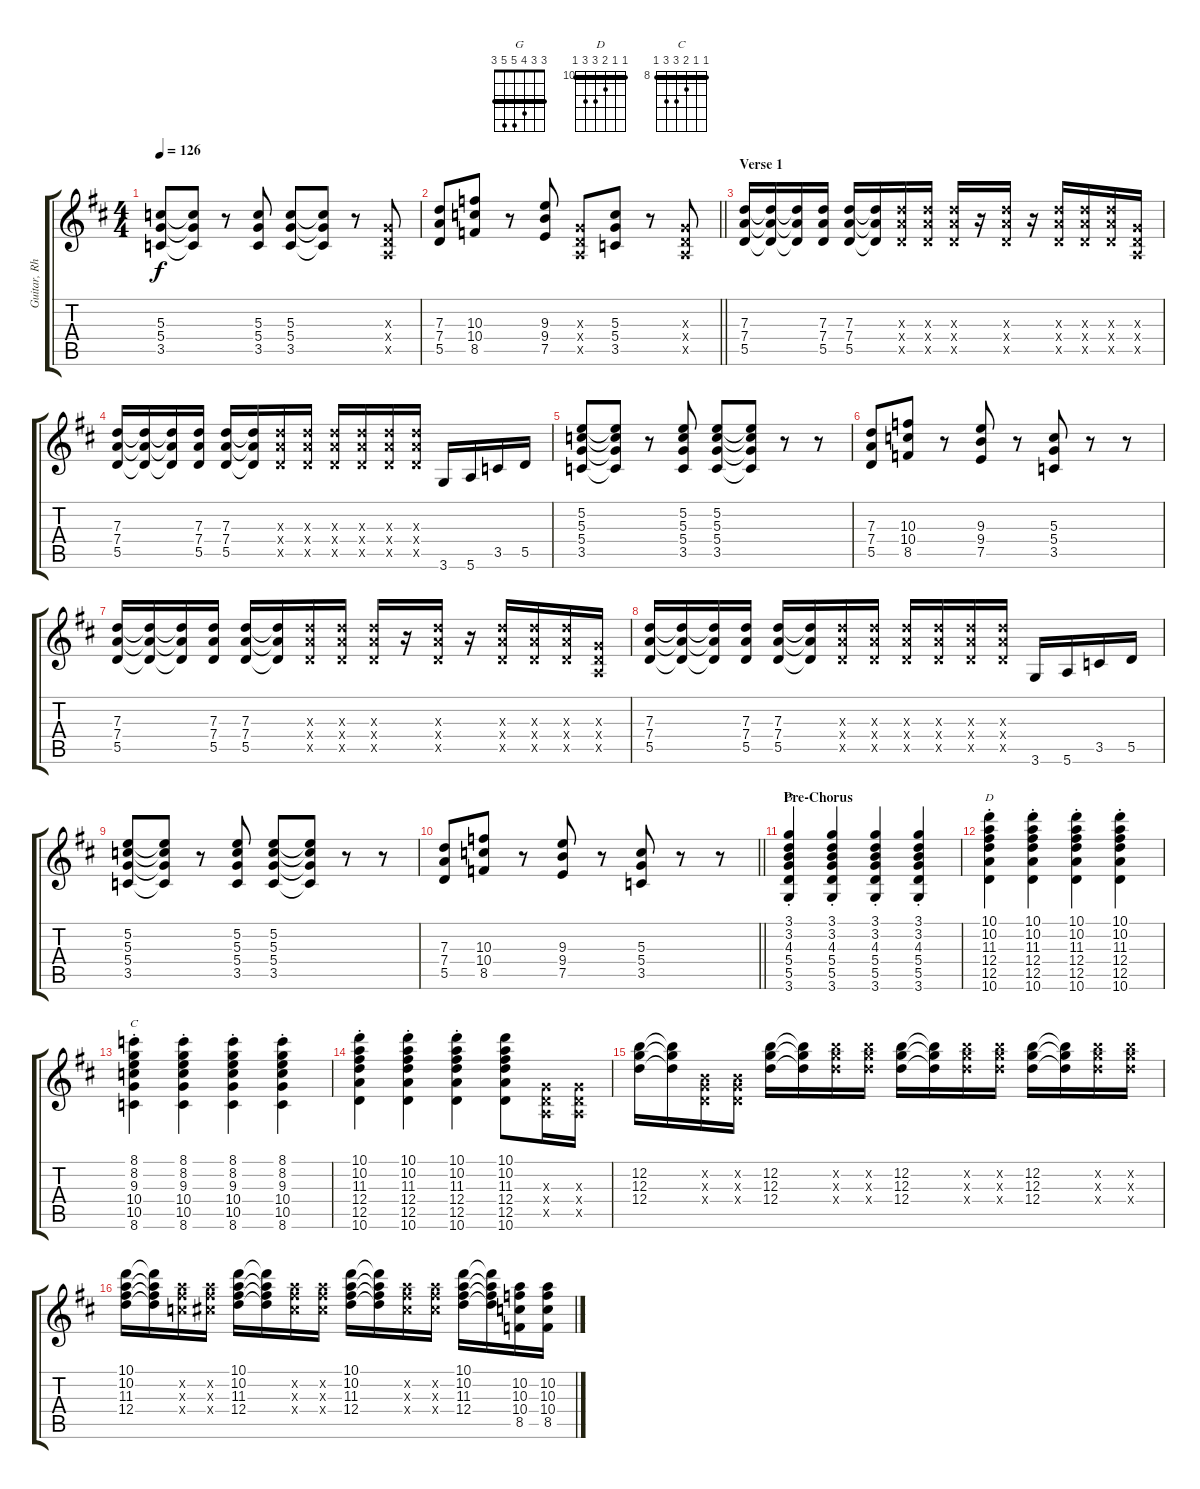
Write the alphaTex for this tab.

\track ("Guitar, Rhythm" "Guitar, Rh") {instrument distortionguitar}
\staff {score tabs}
\tuning (E4 B3 G3 D3 A2 E2) {hide}
\chord ("G" 3 3 4 5 5 3) {barre 3}
\chord ("D" 10 10 11 12 12 10) {firstfret 10 barre 10}
\chord ("C" 8 8 9 10 10 8) {firstfret 8 barre 8}
\ts (4 4)
\tempo 126
\clef g2
\ks d
(5.3 5.4 3.5).8{dy f} (5.3{t} 5.4{t} 3.5{t}).8 r.8 (5.3 5.4 3.5).8 (5.3 5.4 3.5).8 (5.3{t} 5.4{t} 3.5{t}).8 r.8 (0.3{x} 0.4{x} 0.5{x}).8 |
\barLineRight lightlight
(7.3 7.4 5.5).8 (10.3 10.4 8.5).8 r.8 (9.3 9.4 7.5).8 (0.3{x} 0.4{x} 0.5{x}).8 (5.3 5.4 3.5).8 r.8 (0.3{x} 0.4{x} 0.5{x}).8 |
\section ("" "Verse 1")
(7.3 7.4 5.5).16 (7.3{t} 7.4{t} 5.5{t}).16 (7.3{t} 7.4{t} 5.5{t}).16 (7.3 7.4 5.5).16 (7.3 7.4 5.5).16 (7.3{t} 7.4{t} 5.5{t}).16 (7.3{x} 7.4{x} 5.5{x}).16 (7.3{x} 7.4{x} 5.5{x}).16 (7.3{x} 7.4{x} 5.5{x}).16 r.16 (7.3{x} 7.4{x} 5.5{x}).16 r.16 (7.3{x} 7.4{x} 5.5{x}).16 (7.3{x} 7.4{x} 5.5{x}).16 (7.3{x} 7.4{x} 5.5{x}).16 (0.3{x} 0.4{x} 0.5{x}).16 |
(7.3 7.4 5.5).16 (7.3{t} 7.4{t} 5.5{t}).16 (7.3{t} 7.4{t} 5.5{t}).16 (7.3 7.4 5.5).16 (7.3 7.4 5.5).16 (7.3{t} 7.4{t} 5.5{t}).16 (7.3{x} 7.4{x} 5.5{x}).16 (7.3{x} 7.4{x} 5.5{x}).16 (7.3{x} 7.4{x} 5.5{x}).16 (7.3{x} 7.4{x} 5.5{x}).16 (7.3{x} 7.4{x} 5.5{x}).16 (7.3{x} 7.4{x} 5.5{x}).16 3.6.16 5.6.16 3.5.16 5.5.16 |
(5.2 5.3 5.4 3.5).8 (5.2{t} 5.3{t} 5.4{t} 3.5{t}).8 r.8 (5.2 5.3 5.4 3.5).8 (5.2 5.3 5.4 3.5).8 (5.2{t} 5.3{t} 5.4{t} 3.5{t}).8 r.8 r.8 |
(7.3 7.4 5.5).8 (10.3 10.4 8.5).8 r.8 (9.3 9.4 7.5).8 r.8 (5.3 5.4 3.5).8 r.8 r.8 |
(7.3 7.4 5.5).16 (7.3{t} 7.4{t} 5.5{t}).16 (7.3{t} 7.4{t} 5.5{t}).16 (7.3 7.4 5.5).16 (7.3 7.4 5.5).16 (7.3{t} 7.4{t} 5.5{t}).16 (7.3{x} 7.4{x} 5.5{x}).16 (7.3{x} 7.4{x} 5.5{x}).16 (7.3{x} 7.4{x} 5.5{x}).16 r.16 (7.3{x} 7.4{x} 5.5{x}).16 r.16 (7.3{x} 7.4{x} 5.5{x}).16 (7.3{x} 7.4{x} 5.5{x}).16 (7.3{x} 7.4{x} 5.5{x}).16 (0.3{x} 0.4{x} 0.5{x}).16 |
(7.3 7.4 5.5).16 (7.3{t} 7.4{t} 5.5{t}).16 (7.3{t} 7.4{t} 5.5{t}).16 (7.3 7.4 5.5).16 (7.3 7.4 5.5).16 (7.3{t} 7.4{t} 5.5{t}).16 (7.3{x} 7.4{x} 5.5{x}).16 (7.3{x} 7.4{x} 5.5{x}).16 (7.3{x} 7.4{x} 5.5{x}).16 (7.3{x} 7.4{x} 5.5{x}).16 (7.3{x} 7.4{x} 5.5{x}).16 (7.3{x} 7.4{x} 5.5{x}).16 3.6.16 5.6.16 3.5.16 5.5.16 |
(5.2 5.3 5.4 3.5).8 (5.2{t} 5.3{t} 5.4{t} 3.5{t}).8 r.8 (5.2 5.3 5.4 3.5).8 (5.2 5.3 5.4 3.5).8 (5.2{t} 5.3{t} 5.4{t} 3.5{t}).8 r.8 r.8 |
\barLineRight lightlight
(7.3 7.4 5.5).8 (10.3 10.4 8.5).8 r.8 (9.3 9.4 7.5).8 r.8 (5.3 5.4 3.5).8 r.8 r.8 |
\section ("" "Pre-Chorus")
(3.1{st} 3.2{st} 4.3{st} 5.4{st} 5.5{st} 3.6{st}).4{ch "G"} (3.1{st} 3.2{st} 4.3{st} 5.4{st} 5.5{st} 3.6{st}).4 (3.1{st} 3.2{st} 4.3{st} 5.4{st} 5.5{st} 3.6{st}).4 (3.1{st} 3.2{st} 4.3{st} 5.4{st} 5.5{st} 3.6{st}).4 |
(10.1{st} 10.2{st} 11.3{st} 12.4{st} 12.5{st} 10.6{st}).4{ch "D"} (10.1{st} 10.2{st} 11.3{st} 12.4{st} 12.5{st} 10.6{st}).4 (10.1{st} 10.2{st} 11.3{st} 12.4{st} 12.5{st} 10.6{st}).4 (10.1{st} 10.2{st} 11.3{st} 12.4{st} 12.5{st} 10.6{st}).4 |
(8.1{st} 8.2{st} 9.3{st} 10.4{st} 10.5{st} 8.6{st}).4{ch "C"} (8.1{st} 8.2{st} 9.3{st} 10.4{st} 10.5{st} 8.6{st}).4 (8.1{st} 8.2{st} 9.3{st} 10.4{st} 10.5{st} 8.6{st}).4 (8.1{st} 8.2{st} 9.3{st} 10.4{st} 10.5{st} 8.6{st}).4 |
(10.1{st} 10.2{st} 11.3{st} 12.4{st} 12.5{st} 10.6{st}).4 (10.1{st} 10.2{st} 11.3{st} 12.4{st} 12.5{st} 10.6{st}).4 (10.1{st} 10.2{st} 11.3{st} 12.4{st} 12.5{st} 10.6{st}).4 (10.1 10.2 11.3 12.4 12.5 10.6).8 (0.3{x} 0.4{x} 0.5{x}).16 (0.3{x} 0.4{x} 0.5{x}).16 |
(12.2 12.3 12.4).16 (12.2{t} 12.3{t} 12.4{t}).16 (0.2{x} 0.3{x} 0.4{x}).16 (0.2{x} 0.3{x} 0.4{x}).16 (12.2 12.3 12.4).16 (12.2{t} 12.3{t} 12.4{t}).16 (12.2{x} 12.3{x} 12.4{x}).16 (12.2{x} 12.3{x} 12.4{x}).16 (12.2 12.3 12.4).16 (12.2{t} 12.3{t} 12.4{t}).16 (12.2{x} 12.3{x} 12.4{x}).16 (12.2{x} 12.3{x} 12.4{x}).16 (12.2 12.3 12.4).16 (12.2{t} 12.3{t} 12.4{t}).16 (12.2{x} 12.3{x} 12.4{x}).16 (12.2{x} 12.3{x} 12.4{x}).16 |
(10.1 10.2 11.3 12.4).16 (10.1{t} 10.2{t} 11.3{t} 12.4{t}).16 (10.2{x} 11.3{x} 10.4{x}).16 (10.2{x} 11.3{x} 11.4{x}).16 (10.1 10.2 11.3 12.4).16 (10.1{t} 10.2{t} 11.3{t} 12.4{t}).16 (10.2{x} 11.3{x} 11.4{x}).16 (10.2{x} 11.3{x} 11.4{x}).16 (10.1 10.2 11.3 12.4).16 (10.1{t} 10.2{t} 11.3{t} 12.4{t}).16 (10.2{x} 11.3{x} 11.4{x}).16 (10.2{x} 11.3{x} 11.4{x}).16 (10.1 10.2 11.3 12.4).16 (10.1{t} 10.2{t} 11.3{t} 12.4{t}).16 (10.2 10.3 10.4 8.5).16 (10.2 10.3 10.4 8.5).16
